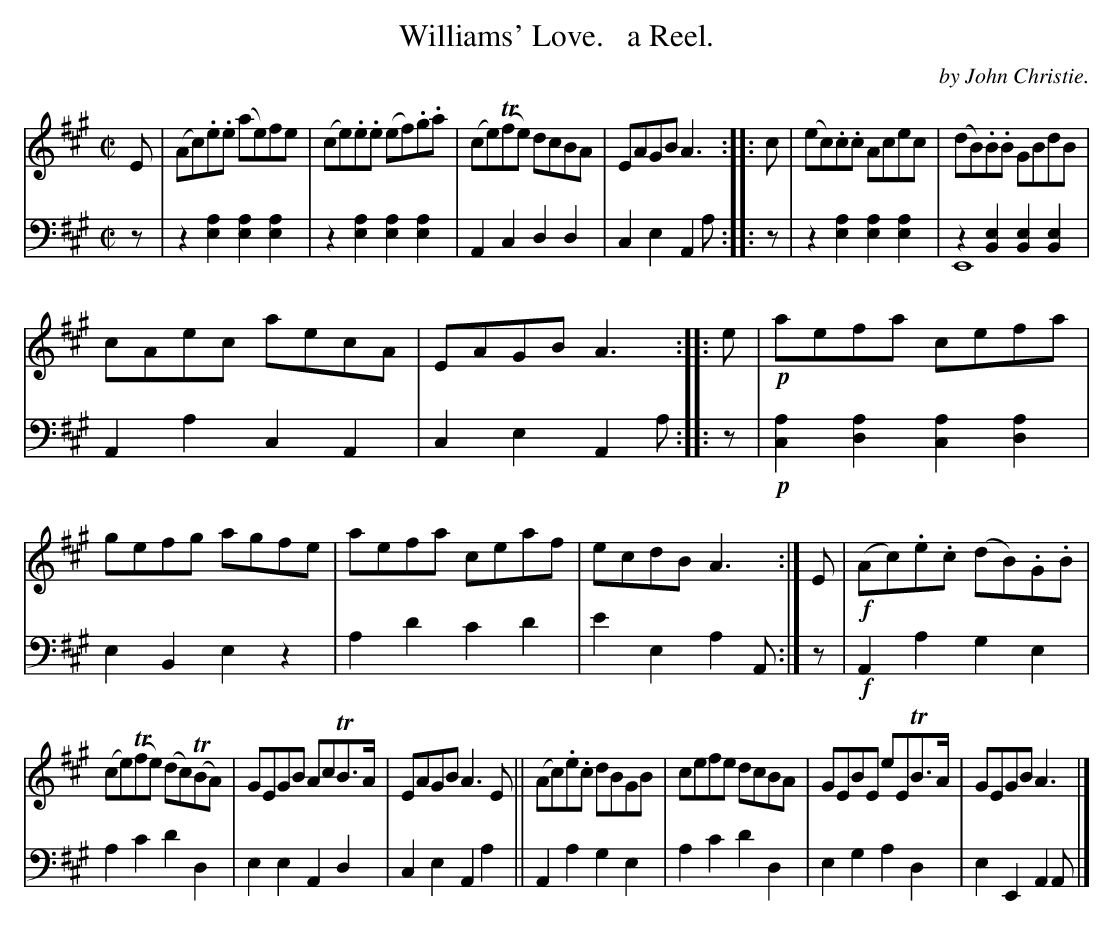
X:1
T: Williams' Love.   a Reel.
C: by John Christie.
M: C|
L: 1/8
K: A
V: 1 staves=2
E |\
(Ac).e.e (ae)fe | (ce).e.e (ef).g.a | (ce)(Tfe) dcBA | EAGB A3 :: c | (ec).c.c Acec | (dB).B.B GBdB|
cAec aecA | EAGB A3 :: e |!p! aefa cefa | gefg agfe | aefa ceaf | ecdB A3 :| E |!f!(Ac).e.c (dB).G.B |
(ce)(Tfe) (dc)(TBA) | GEGB AcTB>A | EAGB A3E || (Ac).e.c dBGB | cefe dcBA | GEBE eETB>A | GEGB A3 |]
V: 2 clef=bass middle=d
z |\
z2[a2e2] [a2e2][a2e2] | z2[a2e2] [a2e2][a2e2] | A2c2 d2d2 | c2e2 A2a ::\
z |\
z2[a2e2] [a2e2][a2e2] | z2[e2B2] [e2B2][e2B2] & E8 |
A2a2 c2A2 | c2e2 A2a :: z |!p! [a2c2][a2d2] [a2c2][a2d2] |\
e2B2 e2z2 | a2d'2 c'2d'2 | e'2e2 a2A :| z |!f! A2a2 g2e2 |
a2c'2 d'2d2 | e2e2 A2d2 | c2e2 A2a2 ||\
A2a2 g2e2 | a2c'2 d'2d2 | e2g2 a2d2 | e2E2 A2A |]
